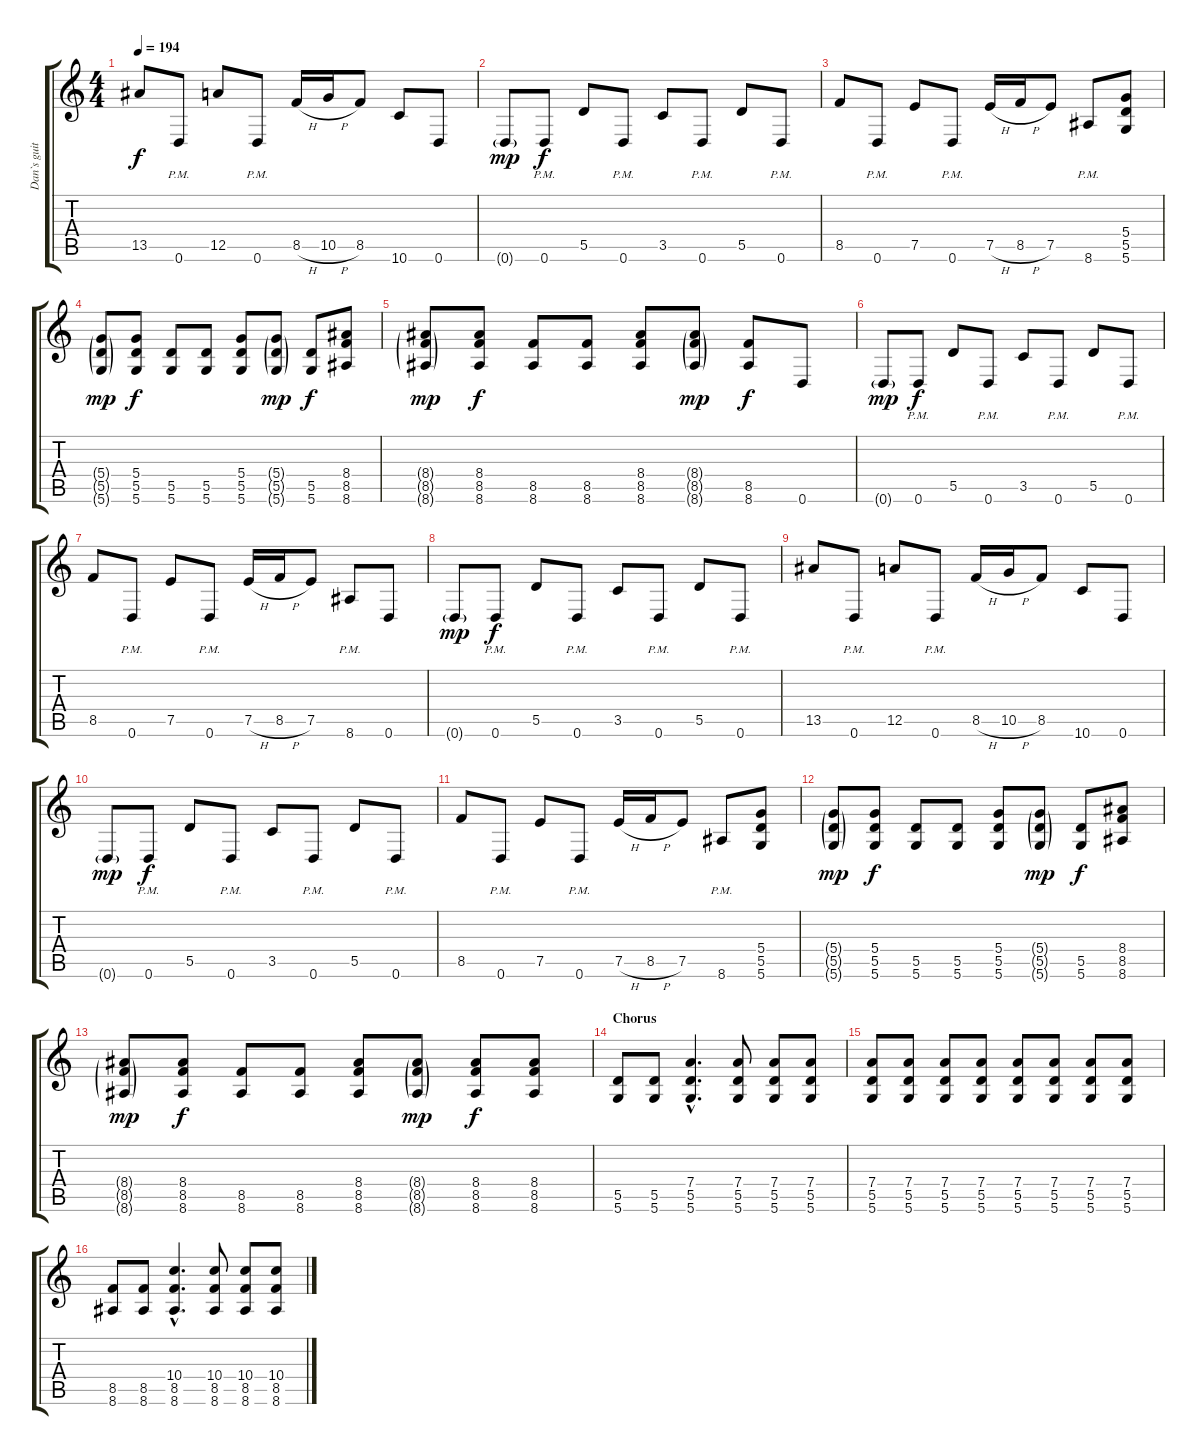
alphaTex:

\track ("Dan`s guitar" "Dan`s guit") {instrument overdrivenguitar}
\staff {score tabs}
\tuning (E4 B3 G3 D3 A2 D2) {hide}
\ts (4 4)
\tempo 194
\clef g2
\ks c
13.5.8{dy f} 0.6{pm}.8 12.5.8 0.6{pm}.8 8.5{h}.16 10.5{h}.16 8.5.8 10.6.8 0.6.8 |
0.6{g}.8{dy mp} 0.6{pm}.8{dy f} 5.5.8 0.6{pm}.8 3.5.8 0.6{pm}.8 5.5.8 0.6{pm}.8 |
8.5.8 0.6{pm}.8 7.5.8 0.6{pm}.8 7.5{h}.16 8.5{h}.16 7.5.8 8.6{pm}.8 (5.4 5.5 5.6).8 |
(5.4{g} 5.5{g} 5.6{g}).8{dy mp} (5.4 5.5 5.6).8{dy f} (5.5 5.6).8 (5.5 5.6).8 (5.4 5.5 5.6).8 (5.4{g} 5.5{g} 5.6{g}).8{dy mp} (5.5 5.6).8{dy f} (8.4 8.5 8.6).8 |
(8.4{g} 8.5{g} 8.6{g}).8{dy mp} (8.4 8.5 8.6).8{dy f} (8.5 8.6).8 (8.5 8.6).8 (8.4 8.5 8.6).8 (8.4{g} 8.5{g} 8.6{g}).8{dy mp} (8.5 8.6).8{dy f} 0.6.8 |
0.6{g}.8{dy mp} 0.6{pm}.8{dy f} 5.5.8 0.6{pm}.8 3.5.8 0.6{pm}.8 5.5.8 0.6{pm}.8 |
8.5.8 0.6{pm}.8 7.5.8 0.6{pm}.8 7.5{h}.16 8.5{h}.16 7.5.8 8.6{pm}.8 0.6.8 |
0.6{g}.8{dy mp} 0.6{pm}.8{dy f} 5.5.8 0.6{pm}.8 3.5.8 0.6{pm}.8 5.5.8 0.6{pm}.8 |
13.5.8 0.6{pm}.8 12.5.8 0.6{pm}.8 8.5{h}.16 10.5{h}.16 8.5.8 10.6.8 0.6.8 |
0.6{g}.8{dy mp} 0.6{pm}.8{dy f} 5.5.8 0.6{pm}.8 3.5.8 0.6{pm}.8 5.5.8 0.6{pm}.8 |
8.5.8 0.6{pm}.8 7.5.8 0.6{pm}.8 7.5{h}.16 8.5{h}.16 7.5.8 8.6{pm}.8 (5.4 5.5 5.6).8 |
(5.4{g} 5.5{g} 5.6{g}).8{dy mp} (5.4 5.5 5.6).8{dy f} (5.5 5.6).8 (5.5 5.6).8 (5.4 5.5 5.6).8 (5.4{g} 5.5{g} 5.6{g}).8{dy mp} (5.5 5.6).8{dy f} (8.4 8.5 8.6).8 |
(8.4{g} 8.5{g} 8.6{g}).8{dy mp} (8.4 8.5 8.6).8{dy f} (8.5 8.6).8 (8.5 8.6).8 (8.4 8.5 8.6).8 (8.4{g} 8.5{g} 8.6{g}).8{dy mp} (8.4 8.5 8.6).8{dy f} (8.4 8.5 8.6).8 |
\section ("" "Chorus")
(5.5 5.6).8 (5.5 5.6).8 (7.4{hac} 5.5{hac} 5.6{hac}).4{d} (7.4 5.5 5.6).8 (7.4 5.5 5.6).8 (7.4 5.5 5.6).8 |
(7.4 5.5 5.6).8 (7.4 5.5 5.6).8 (7.4 5.5 5.6).8 (7.4 5.5 5.6).8 (7.4 5.5 5.6).8 (7.4 5.5 5.6).8 (7.4 5.5 5.6).8 (7.4 5.5 5.6).8 |
(8.5 8.6).8 (8.5 8.6).8 (10.4{hac} 8.5{hac} 8.6{hac}).4{d} (10.4 8.5 8.6).8 (10.4 8.5 8.6).8 (10.4 8.5 8.6).8
